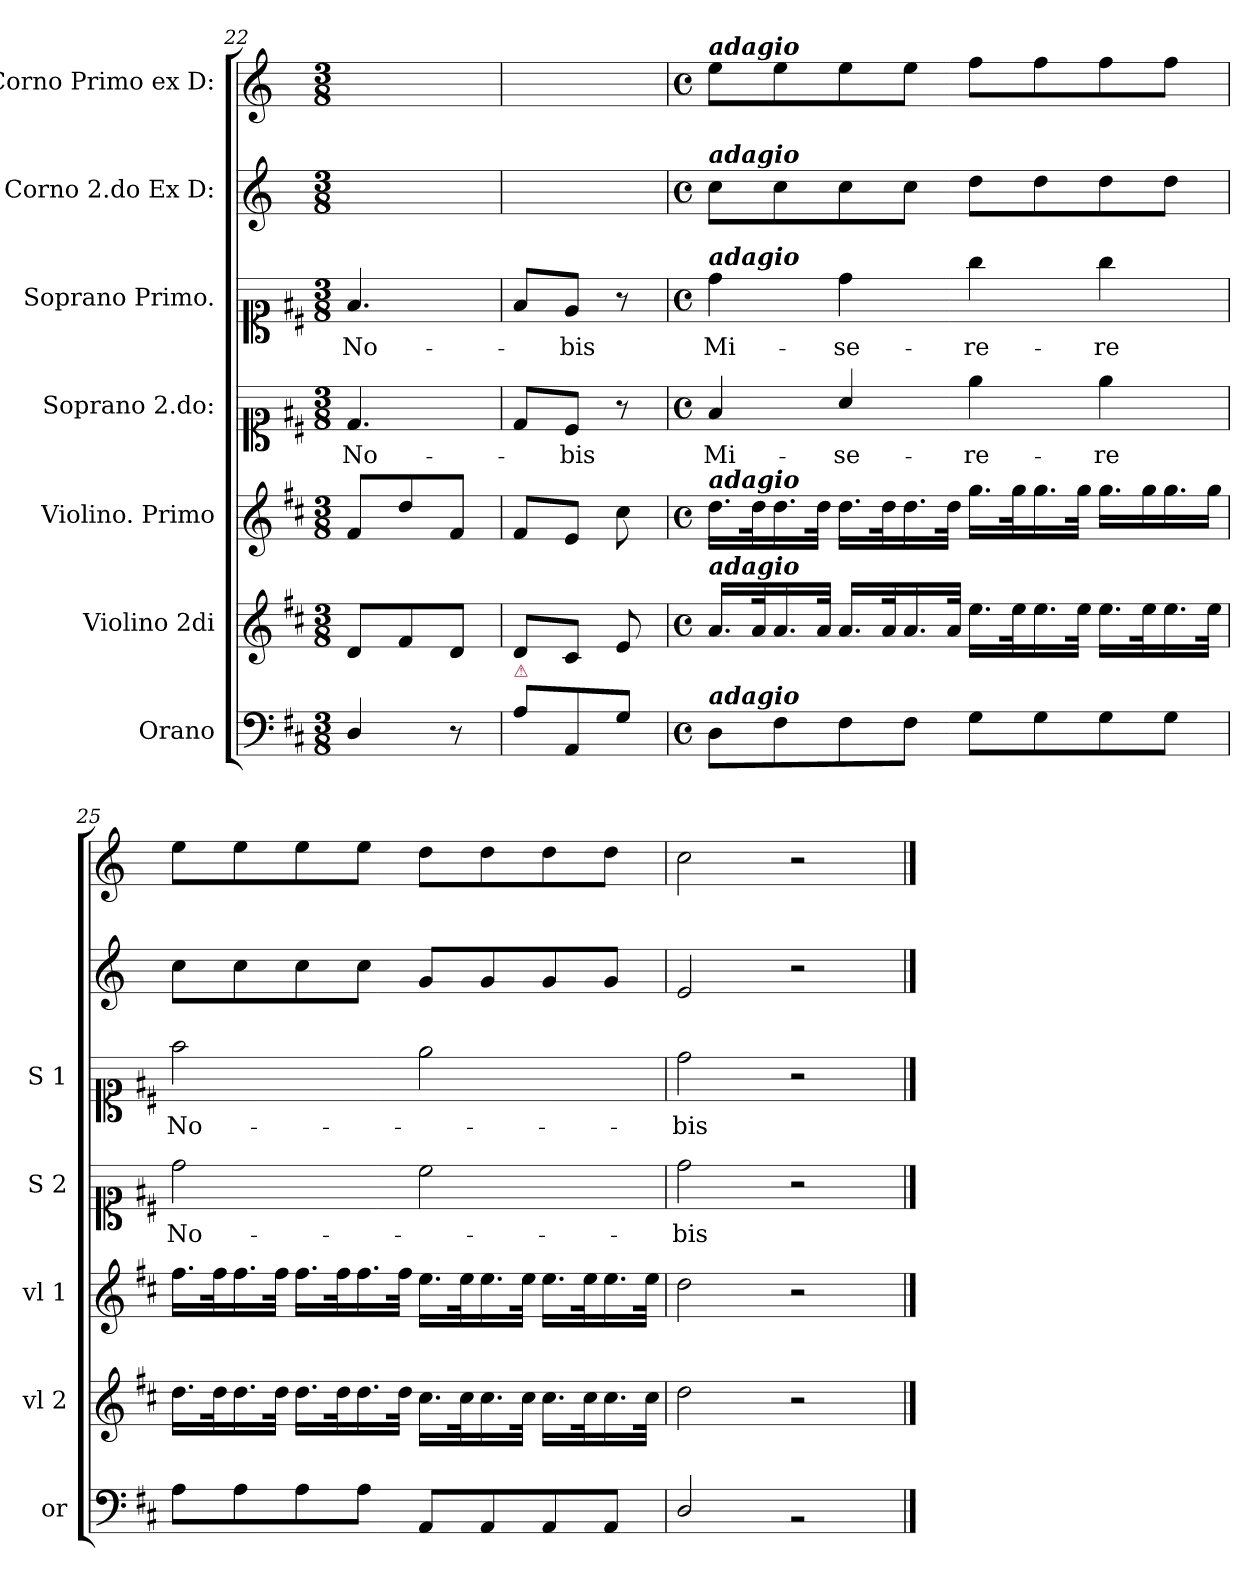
**kern	**kern	**kern	**kern	**text	**kern	**text	**kern	**kern
*part7	*part6	*part5	*part4	*part4	*part3	*part3	*part2	*part1
*staff7	*staff6	*staff5	*staff4	*staff4	*staff3	*staff3	*staff2	*staff1
*I"Orano	*I"Violino 2di	*I"Violino. Primo	*I"Soprano 2.do:	*	*I"Soprano Primo.	*	*I"Corno 2.do Ex D:	*I"Corno Primo ex D:
*I'or	*I'vl 2	*I'vl 1	*I'S 2	*	*I'S 1	*	*	*
*clefF4	*clefG2	*clefG2	*clefC1	*	*clefC1	*	*clefG2	*clefG2
*	*	*	*	*	*	*	*ITrd6c10	*ITrd6c10
*k[f#c#]	*k[f#c#]	*k[f#c#]	*k[f#c#]	*	*k[f#c#]	*	*k[f#c#]	*k[f#c#]
*D:	*D:	*D:	*D:	*	*D:	*	*D:	*D:
*M3/8	*M3/8	*M3/8	*M3/8	*	*M3/8	*	*M3/8	*M3/8
=22	=22	=22	=22	=22	=22	=22	=22	=22
4D/	8d/L	8f#/L	4.d/	No-	4.f#/	No-	4.ryy	4.ryy
.	8f#/	8dd/	.	.	.	.	.	.
8r	8d/J	8f#/J	.	.	.	.	.	.
=23	=23	=23	=23	=23	=23	=23	=23	=23
!LO:TX:a:color=crimson:t=⚠	!	!	!	!	!	!	!	!
8A\L	8d/L	8f#/L	8d/L	.	8f#/L	.	4.ryy	4.ryy
8AA/	8c#/J	8e/J	8c#/J	-bis	8e/J	-bis	.	.
8GJ	8e/	8cc#\	8r	.	8r	.	.	.
=24	=24	=24	=24	=24	=24	=24	=24	=24
*M4/4	*M4/4	*M4/4	*M4/4	*	*M4/4	*	*M4/4	*M4/4
*met(c)	*met(c)	*met(c)	*met(c)	*	*met(c)	*	*met(c)	*met(c)
!	!	!	!	!	!	!	!	!LO:TX:a:Bi:t=adagio
!	!	!	!	!	!	!	!LO:TX:a:Bi:t=adagio	!
!	!	!	!	!	!LO:TX:a:Bi:t=adagio	!	!	!
!	!	!LO:TX:a:Bi:t=adagio	!	!	!	!	!	!
!	!LO:TX:a:Bi:t=adagio	!	!	!	!	!	!	!
!LO:TX:a:Bi:t=adagio	!	!	!	!	!	!	!	!
8D\L	16.a/LL	16.dd\LL	4f#/	Mi-	4dd\	Mi-	8d\L	8f#\L
.	32a/K	32dd\K	.	.	.	.	.	.
8F#\	16.a/	16.dd\	.	.	.	.	8d\	8f#\
.	32a/JJk	32dd\JJk	.	.	.	.	.	.
8F#\	16.a/LL	16.dd\LL	4a/	-se-	4dd\	-se-	8d\	8f#\
.	32a/K	32dd\K	.	.	.	.	.	.
8F#\J	16.a/	16.dd\	.	.	.	.	8d\J	8f#\J
.	32a/JJk	32dd\JJk	.	.	.	.	.	.
8G\L	16.ee\LL	16.gg\LL	4ee\	-re-	4gg\	-re-	8e\L	8g\L
.	32ee\K	32gg\K	.	.	.	.	.	.
8G\	16.ee\	16.gg\	.	.	.	.	8e\	8g\
.	32ee\JJk	32gg\JJk	.	.	.	.	.	.
8G\	16.ee\LL	16.gg\LL	4ee\	-re	4gg\	-re	8e\	8g\
!	!	!LO:N:vis=16	!	!	!	!	!	!
.	32ee\K	32gg\	.	.	.	.	.	.
8G\J	16.ee\	16.gg\	.	.	.	.	8e\J	8g\J
!	!	!LO:N:vis=16	!	!	!	!	!	!
.	32ee\JJk	32gg\JJ	.	.	.	.	.	.
=25	=25	=25	=25	=25	=25	=25	=25	=25
8A\L	16.dd\LL	16.ff#\LL	2dd\	No-	2ff#\	No-	8d\L	8f#\L
.	32dd\K	32ff#\K	.	.	.	.	.	.
8A\	16.dd\	16.ff#\	.	.	.	.	8d\	8f#\
.	32dd\JJk	32ff#\JJk	.	.	.	.	.	.
8A\	16.dd\LL	16.ff#\LL	.	.	.	.	8d\	8f#\
.	32dd\K	32ff#\K	.	.	.	.	.	.
8A\J	16.dd\	16.ff#\	.	.	.	.	8d\J	8f#\J
.	32dd\JJk	32ff#\JJk	.	.	.	.	.	.
8AA/L	16.cc#\LL	16.ee\LL	2cc#\	.	2ee\	.	8A/L	8e\L
.	32cc#\K	32ee\K	.	.	.	.	.	.
8AA/	16.cc#\	16.ee\	.	.	.	.	8A/	8e\
.	32cc#\JJk	32ee\JJk	.	.	.	.	.	.
8AA/	16.cc#\LL	16.ee\LL	.	.	.	.	8A/	8e\
.	32cc#\K	32ee\K	.	.	.	.	.	.
8AA/J	16.cc#\	16.ee\	.	.	.	.	8A/J	8e\J
.	32cc#\JJk	32ee\JJk	.	.	.	.	.	.
=26	=26	=26	=26	=26	=26	=26	=26	=26
2D/	2dd\	2dd\	2dd\	-bis	2dd\	-bis	2F#/	2d\
2rBB	2r	2r	2r	.	2r	.	2r	2r
==	==	==	==	==	==	==	==	==
*-	*-	*-	*-	*-	*-	*-	*-	*-
